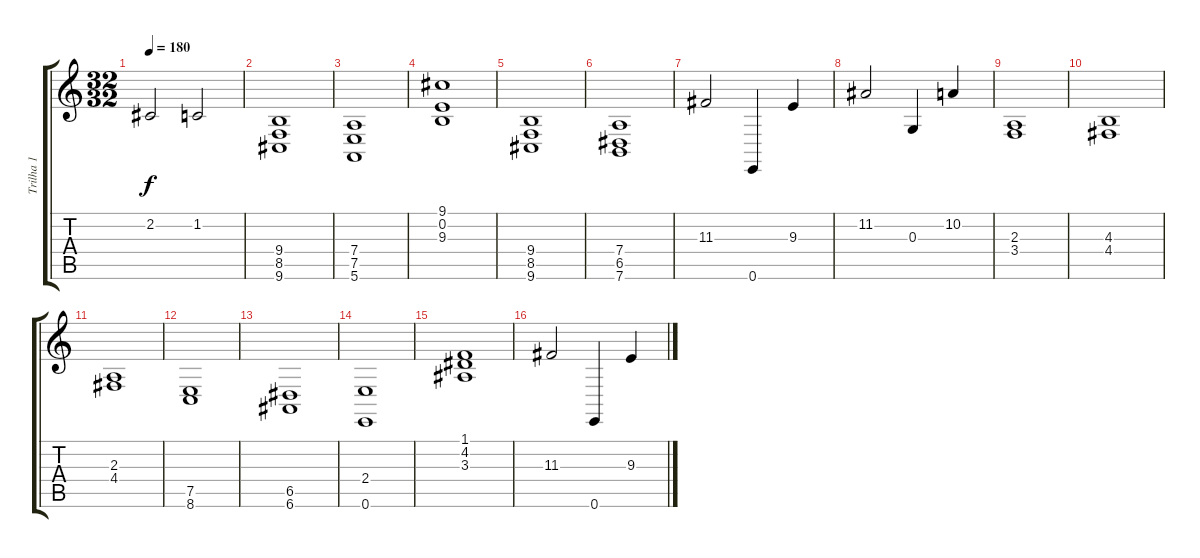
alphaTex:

\track ("Trilha 1" "Trilha 1") {instrument viola}
\staff {score tabs}
\tuning (E4 B3 G3 D3 A2 E2) {hide}
\ts (32 32)
\tempo 180
\clef g2
\ks c
2.2.2{dy f} 1.2.2 |
(9.4 8.5 9.6).1 |
(7.4 7.5 5.6).1 |
(9.1 0.2 9.3).1 |
(9.4 8.5 9.6).1 |
(7.4 6.5 7.6).1 |
11.3.2 0.6.4 9.3.4 |
11.2.2 0.3.4 10.2.4 |
(2.3 3.4).1 |
(4.3 4.4).1 |
(2.3 4.4).1 |
(7.5 8.6).1 |
(6.5 6.6).1 |
(2.4 0.6).1 |
(1.1 4.2 3.3).1 |
11.3.2 0.6.4 9.3.4
